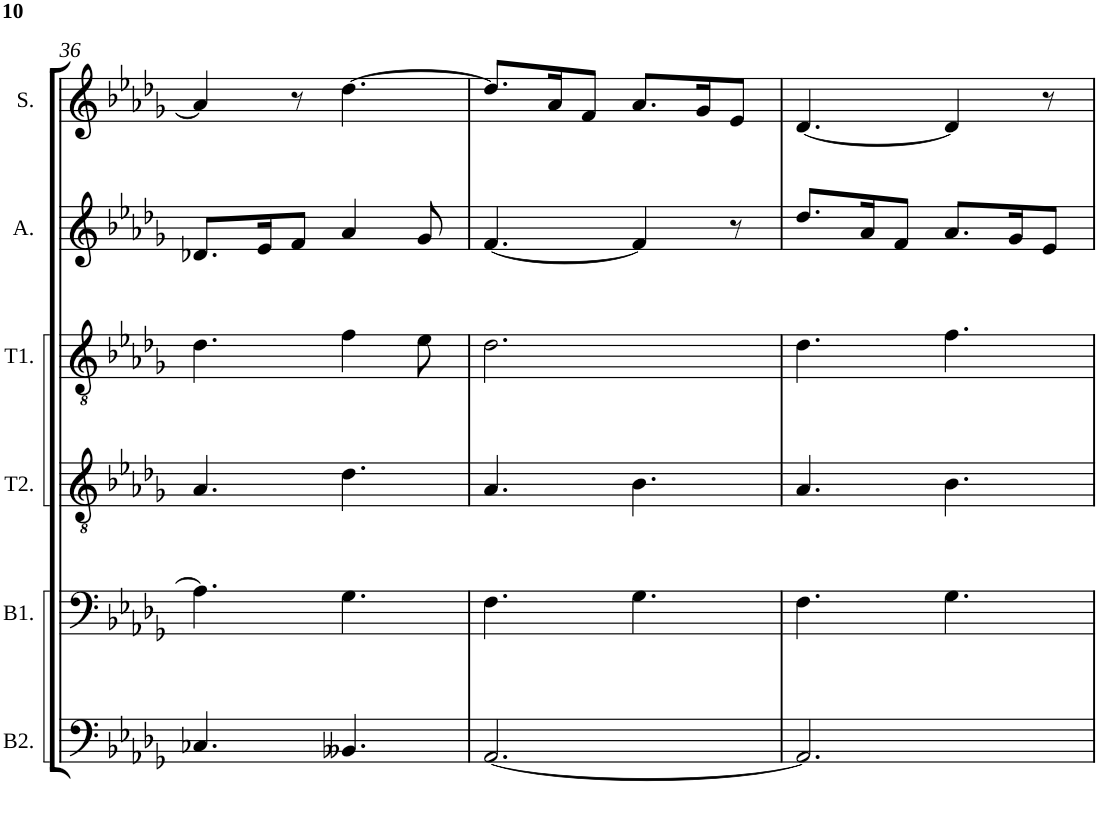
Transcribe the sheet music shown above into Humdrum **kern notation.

**kern	**kern	**kern	**kern	**kern	**kern
*part6	*part5	*part4	*part3	*part2	*part1
*staff6	*staff5	*staff4	*staff3	*staff2	*staff1
*I"Bass 2	*I"Bass 1	*I"Tenor 2	*I"Tenor 1	*I"Alto	*I"Soprano
*I'B2.	*I'B1.	*I'T2.	*I'T1.	*I'A.	*I'S.
!!LO:PB:g=z
*clefF4	*clefF4	*clefGv2	*clefGv2	*clefG2	*clefG2
*k[b-e-a-d-g-]	*k[b-e-a-d-g-]	*k[b-e-a-d-g-]	*k[b-e-a-d-g-]	*k[b-e-a-d-g-]	*k[b-e-a-d-g-]
*D-:	*D-:	*D-:	*D-:	*D-:	*D-:
*M6/8	*M6/8	*M6/8	*M6/8	*M6/8	*M6/8
=36	=36	=36	=36	=36	=36
4.C-X/	4.A-\]	4.A-/	4.d-\	8.d-X/L	4a-/]
.	.	.	.	16e-/K	.
.	.	.	.	8f/J	8r
4.BB--X/	4.G-\	4.d-\	4f\	4a-/	[4.dd-\
.	.	.	8e-\	8g-/	.
=37	=37	=37	=37	=37	=37
[2.AA-/	4.F\	4.A-/	2.d-\	[4.f/	8.dd-/L]
.	.	.	.	.	16a-/K
.	.	.	.	.	8f/J
.	4.G-\	4.B-\	.	4f/]	8.a-/L
.	.	.	.	.	16g-/K
.	.	.	.	8r	8e-/J
=38	=38	=38	=38	=38	=38
2.AA-/]	4.F\	4.A-/	4.d-\	8.dd-/L	[4.d-/
.	.	.	.	16a-/K	.
.	.	.	.	8f/J	.
.	4.G-\	4.B-\	4.f\	8.a-/L	4d-/]
.	.	.	.	16g-/K	.
.	.	.	.	8e-/J	8r
=	=	=	=	=	=
*-	*-	*-	*-	*-	*-
